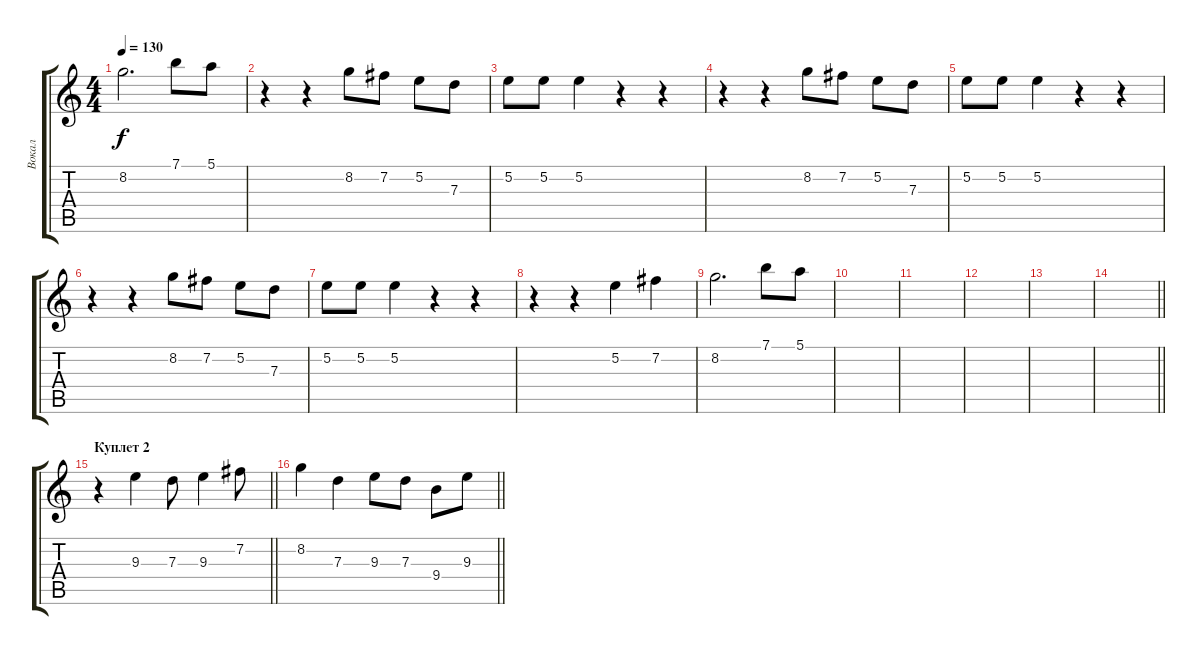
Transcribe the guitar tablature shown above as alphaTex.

\track ("Вокал" "Вокал") {instrument distortionguitar}
\staff {score tabs}
\tuning (E4 B3 G3 D3 A2 E2) {hide}
\ts (4 4)
\tempo 130
\clef g2
\ks c
8.2.2{d dy f} 7.1.8 5.1.8 |
r.4 r.4 8.2.8 7.2.8 5.2.8 7.3.8 |
5.2.8 5.2.8 5.2.4 r.4 r.4 |
r.4 r.4 8.2.8 7.2.8 5.2.8 7.3.8 |
5.2.8 5.2.8 5.2.4 r.4 r.4 |
r.4 r.4 8.2.8 7.2.8 5.2.8 7.3.8 |
5.2.8 5.2.8 5.2.4 r.4 r.4 |
r.4 r.4 5.2.4 7.2.4 |
8.2.2{d} 7.1.8 5.1.8 |
|
|
|
|
\barLineRight lightlight
|
\section ("" "Куплет 2")
\barLineRight lightlight
r.4 9.3.4 7.3.8 9.3.4 7.2.8 |
\barLineRight lightlight
8.2.4 7.3.4 9.3.8 7.3.8 9.4.8 9.3.8
